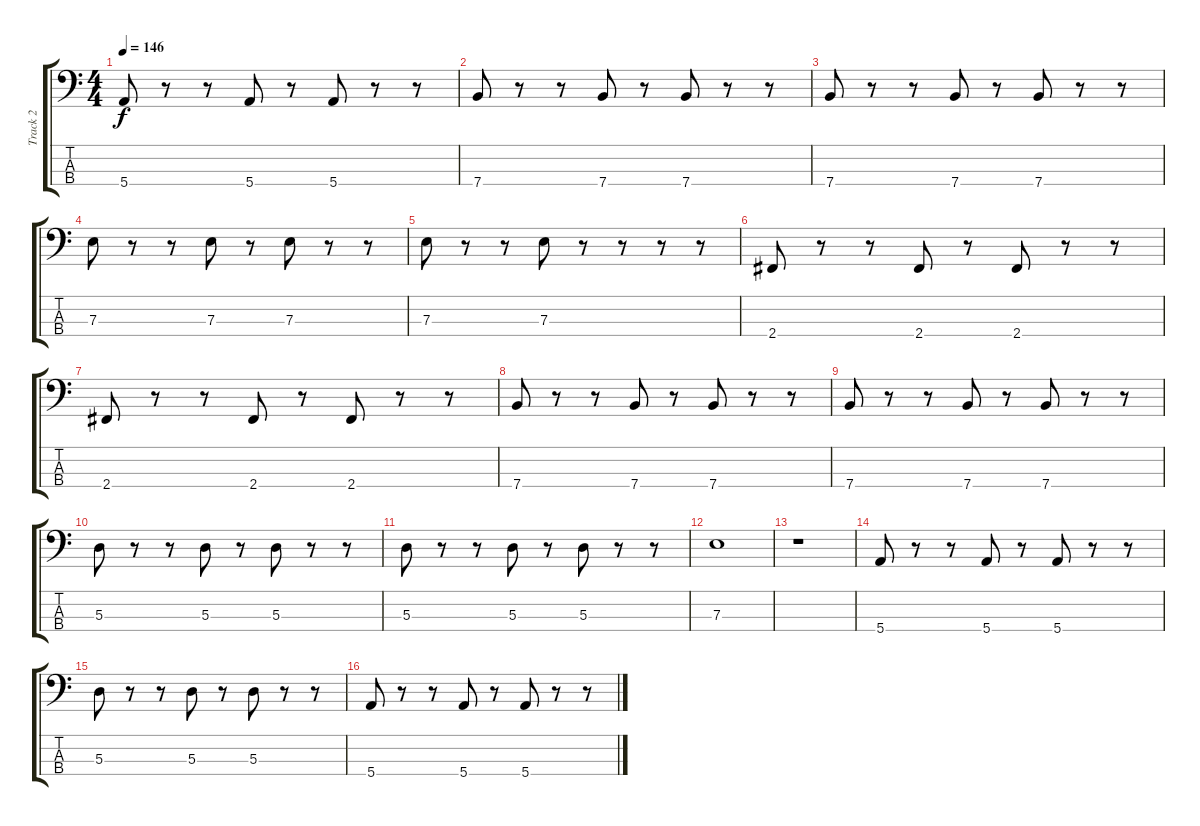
\track ("Track 2" "Track 2") {instrument electricbassfinger}
\staff {score tabs}
\tuning (G2 D2 A1 E1) {hide}
\ts (4 4)
\tempo 146
\clef f4
\ks c
5.4.8{dy f} r.8 r.8 5.4.8 r.8 5.4.8 r.8 r.8 |
7.4.8 r.8 r.8 7.4.8 r.8 7.4.8 r.8 r.8 |
7.4.8 r.8 r.8 7.4.8 r.8 7.4.8 r.8 r.8 |
7.3.8 r.8 r.8 7.3.8 r.8 7.3.8 r.8 r.8 |
7.3.8 r.8 r.8 7.3.8 r.8 r.8 r.8 r.8 |
2.4.8 r.8 r.8 2.4.8 r.8 2.4.8 r.8 r.8 |
2.4.8 r.8 r.8 2.4.8 r.8 2.4.8 r.8 r.8 |
7.4.8 r.8 r.8 7.4.8 r.8 7.4.8 r.8 r.8 |
7.4.8 r.8 r.8 7.4.8 r.8 7.4.8 r.8 r.8 |
5.3.8 r.8 r.8 5.3.8 r.8 5.3.8 r.8 r.8 |
5.3.8 r.8 r.8 5.3.8 r.8 5.3.8 r.8 r.8 |
7.3.1 |
r.1 |
5.4.8 r.8 r.8 5.4.8 r.8 5.4.8 r.8 r.8 |
5.3.8 r.8 r.8 5.3.8 r.8 5.3.8 r.8 r.8 |
5.4.8 r.8 r.8 5.4.8 r.8 5.4.8 r.8 r.8
